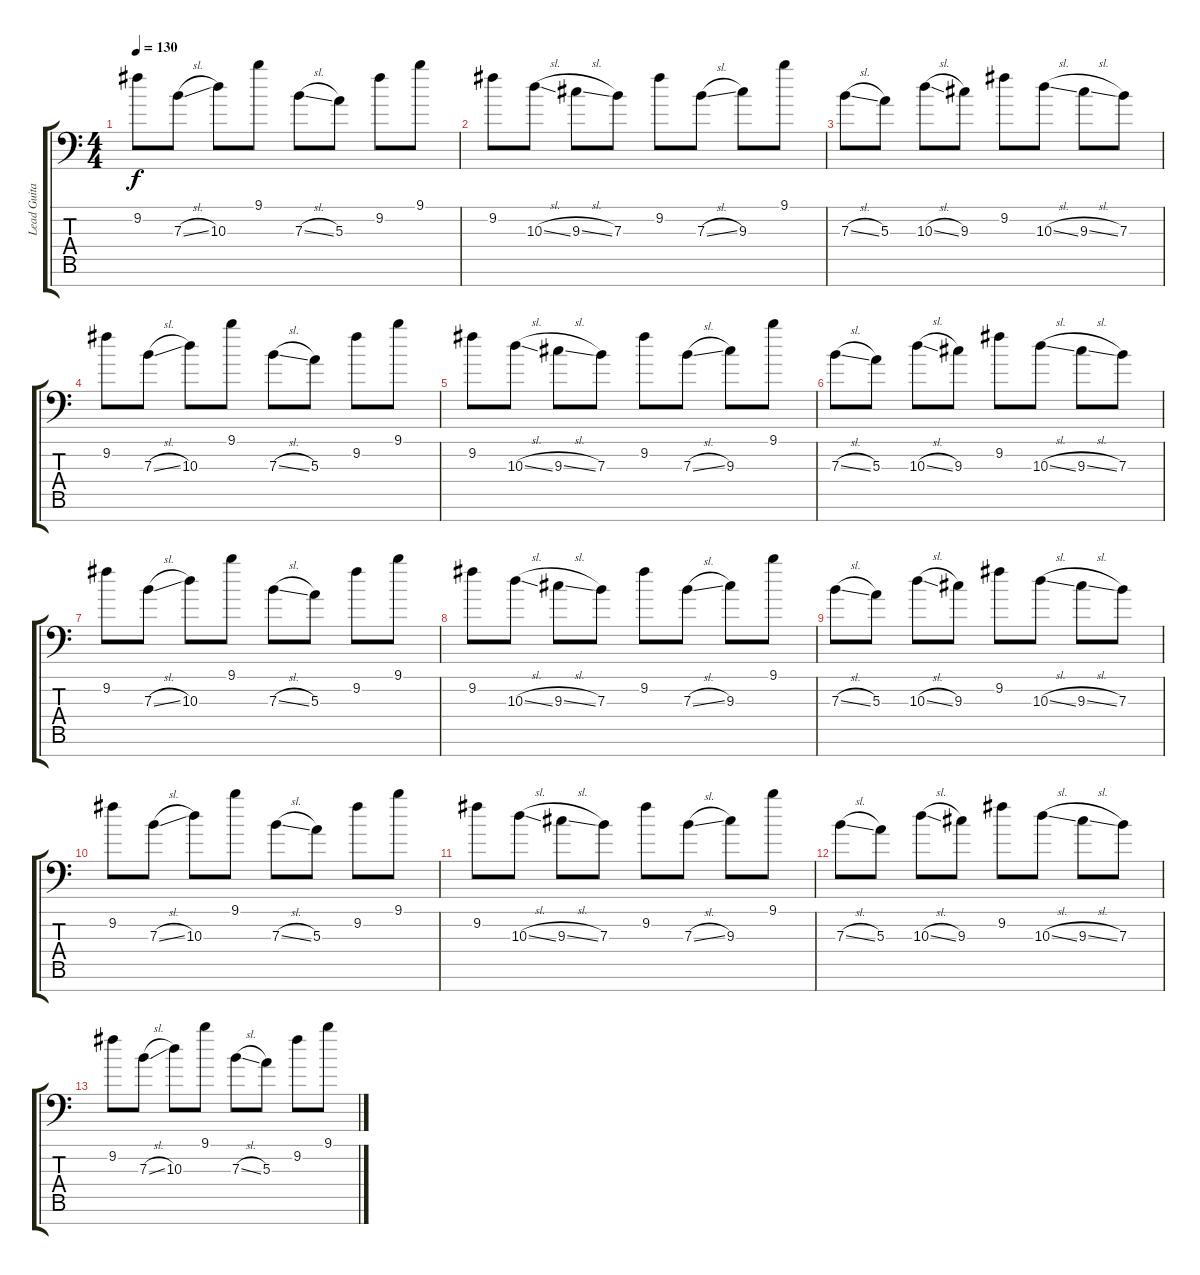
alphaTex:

\track ("Lead Guitar #1" "Lead Guita") {instrument overdrivenguitar}
\staff {score tabs}
\tuning (D4 A3 E3 D3 A2 E2 A1) {hide}
\ts (4 4)
\tempo 130
\clef f4
\ks c
9.2.8{dy f} 7.3{sl}.8 10.3.8 9.1.8 7.3{sl}.8 5.3.8 9.2.8 9.1.8 |
9.2.8 10.3{sl}.8 9.3{sl}.8 7.3.8 9.2.8 7.3{sl}.8 9.3.8 9.1.8 |
7.3{sl}.8 5.3.8 10.3{sl}.8 9.3.8 9.2.8 10.3{sl}.8 9.3{sl}.8 7.3.8 |
9.2.8 7.3{sl}.8 10.3.8 9.1.8 7.3{sl}.8 5.3.8 9.2.8 9.1.8 |
9.2.8 10.3{sl}.8 9.3{sl}.8 7.3.8 9.2.8 7.3{sl}.8 9.3.8 9.1.8 |
7.3{sl}.8 5.3.8 10.3{sl}.8 9.3.8 9.2.8 10.3{sl}.8 9.3{sl}.8 7.3.8 |
9.2.8 7.3{sl}.8 10.3.8 9.1.8 7.3{sl}.8 5.3.8 9.2.8 9.1.8 |
9.2.8 10.3{sl}.8 9.3{sl}.8 7.3.8 9.2.8 7.3{sl}.8 9.3.8 9.1.8 |
7.3{sl}.8 5.3.8 10.3{sl}.8 9.3.8 9.2.8 10.3{sl}.8 9.3{sl}.8 7.3.8 |
9.2.8 7.3{sl}.8 10.3.8 9.1.8 7.3{sl}.8 5.3.8 9.2.8 9.1.8 |
9.2.8 10.3{sl}.8 9.3{sl}.8 7.3.8 9.2.8 7.3{sl}.8 9.3.8 9.1.8 |
7.3{sl}.8 5.3.8 10.3{sl}.8 9.3.8 9.2.8 10.3{sl}.8 9.3{sl}.8 7.3.8 |
9.2.8 7.3{sl}.8 10.3.8 9.1.8 7.3{sl}.8 5.3.8 9.2.8 9.1.8
